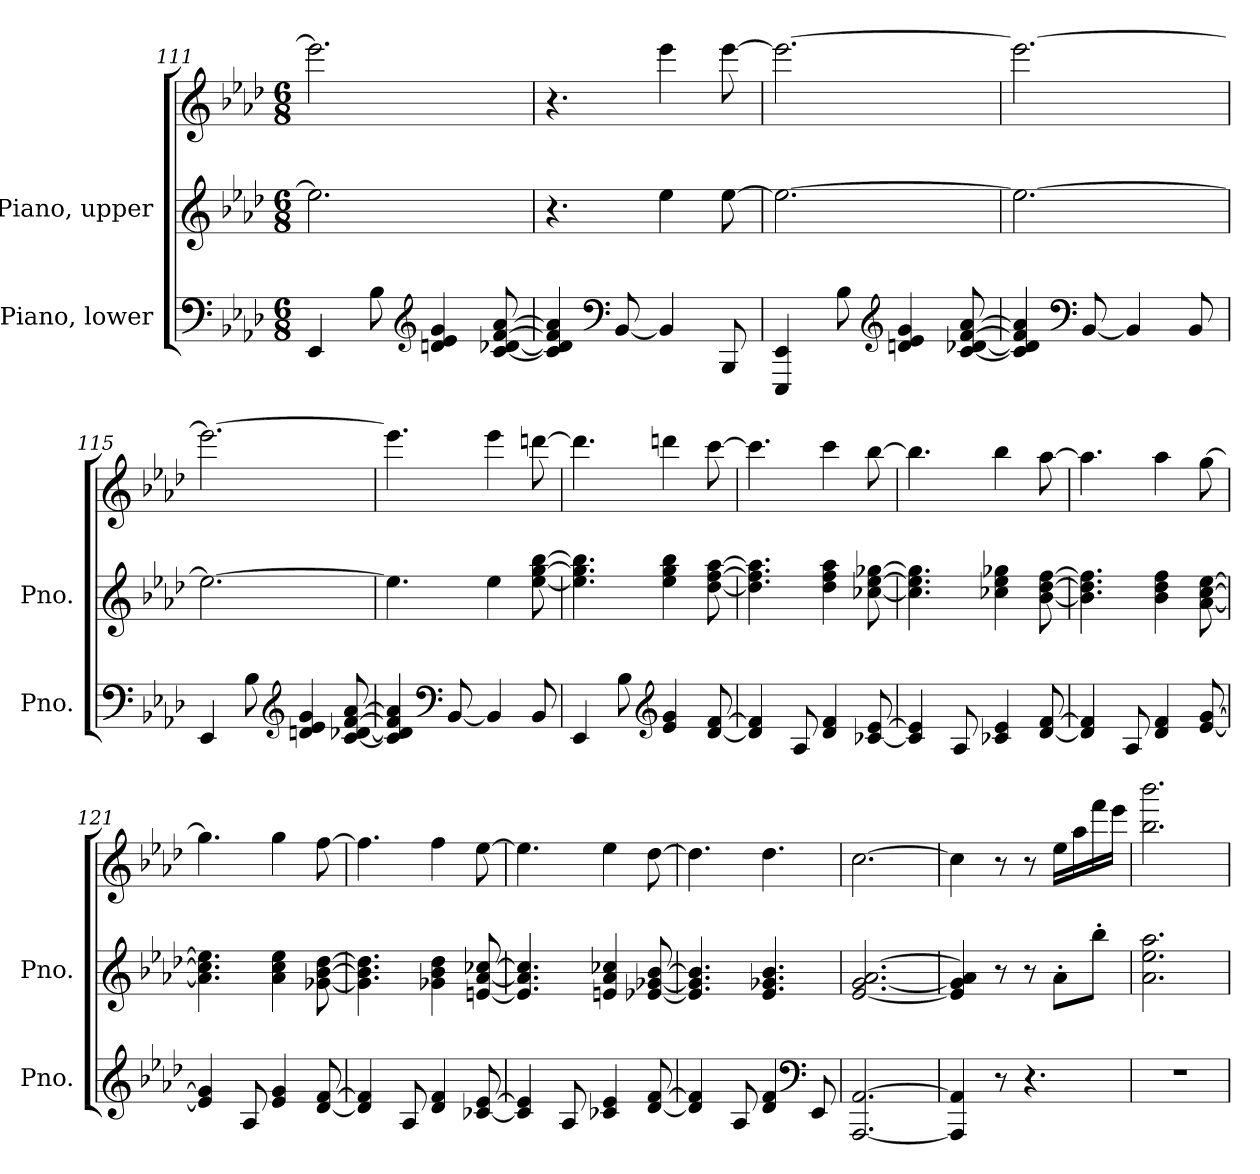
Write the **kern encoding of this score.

**kern	**kern	**kern
*part2	*part1	*part1
*staff3	*staff2	*staff1
*I"Piano, lower	*I"Piano, upper	*
*I'Pno.	*I'Pno.	*
*clefF4	*clefG2	*clefG2
*k[b-e-a-d-]	*k[b-e-a-d-]	*k[b-e-a-d-]
*M6/8	*M6/8	*M6/8
=111	=111	=111
4EE-/	2.ee-\]	2.eee-\]
8B-\	.	.
*clefG2	*	*
4dn/ 4e-/ 4g/	.	.
[8c/ [8d-X/ [8f/ [8a-/	.	.
=112	=112	=112
4c/] 4d-/] 4f/] 4a-/]	4.r	4.r
*clefF4	*	*
[8BB-/	.	.
4BB-/]	4ee-\	4eee-\
8BBB-/	[8ee-\	[8eee-\
!!LO:LB:g=z
=113	=113	=113
4EEE-/ 4EE-/	2.ee-\_	2.eee-\_
8B-\	.	.
*clefG2	*	*
4dn/ 4e-/ 4g/	.	.
[8c/ [8d-X/ [8f/ [8a-/	.	.
=114	=114	=114
4c/] 4d-/] 4f/] 4a-/]	2.ee-\_	2.eee-\_
*clefF4	*	*
[8BB-/	.	.
4BB-/]	.	.
8BB-/	.	.
=115	=115	=115
4EE-/	2.ee-\_	2.eee-\_
8B-\	.	.
*clefG2	*	*
4dn/ 4e-/ 4g/	.	.
[8c/ [8d-X/ [8f/ [8a-/	.	.
=116	=116	=116
4c/] 4d-/] 4f/] 4a-/]	4.ee-\]	4.eee-\]
*clefF4	*	*
[8BB-/	.	.
4BB-/]	4ee-\	4eee-\
8BB-/	[8ee-\ [8gg\ [8bb-\	[8dddn\
!!LO:LB:g=z
=117	=117	=117
4EE-/	4.ee-\] 4.gg\] 4.bb-\]	4.ddd\]
8B-\	.	.
*clefG2	*	*
4e-/ 4g/	4ee-\ 4gg\ 4bb-\	4dddn\
[8d-/ [8f/	[8dd-\ [8ff\ [8aa-\	[8ccc\
=118	=118	=118
4d-/] 4f/]	4.dd-\] 4.ff\] 4.aa-\]	4.ccc\]
8A-/	.	.
4d-/ 4f/	4dd-\ 4ff\ 4aa-\	4ccc\
[8c-X/ [8e-/	[8cc-X\ [8ee-\ [8gg-X\	[8bb-\
=119	=119	=119
4c-/] 4e-/]	4.cc-\] 4.ee-\] 4.gg-\]	4.bb-\]
8A-/	.	.
4c-X/ 4e-/	4cc-X\ 4ee-\ 4gg-X\	4bb-\
[8d-/ [8f/	[8b-\ [8dd-\ [8ff\	[8aa-\
=120	=120	=120
4d-/] 4f/]	4.b-\] 4.dd-\] 4.ff\]	4.aa-\]
8A-/	.	.
4d-/ 4f/	4b-\ 4dd-\ 4ff\	4aa-\
[8e-/ [8g/	[8a-\ [8cc\ [8ee-\	[8gg\
=121	=121	=121
4e-/] 4g/]	4.a-\] 4.cc\] 4.ee-\]	4.gg\]
8A-/	.	.
4e-/ 4g/	4a-\ 4cc\ 4ee-\	4gg\
[8d-/ [8f/	[8g-X\ [8b-\ [8dd-\	[8ff\
!!LO:LB:g=z
=122	=122	=122
4d-/] 4f/]	4.g-\] 4.b-\] 4.dd-\]	4.ff\]
8A-/	.	.
4d-/ 4f/	4g-X\ 4b-\ 4dd-\	4ff\
[8c-X/ [8e-/	[8en/ [8a-/ [8cc-X/	[8ee-\
=123	=123	=123
4c-/] 4e-/]	4.e/] 4.a-/] 4.cc-/]	4.ee-\]
8A-/	.	.
4c-X/ 4e-/	4en/ 4a-/ 4cc-X/	4ee-\
[8d-/ [8f/	[8e-X/ [8g-X/ [8b-/	[8dd-\
=124	=124	=124
4d-/] 4f/]	4.e-/] 4.g-/] 4.b-/]	4.dd-\]
8A-/	.	.
4d-/ 4f/	4.e-/ 4.g-X/ 4.b-/	4.dd-\
*clefF4	*	*
8EE-/	.	.
=125	=125	=125
[2.AAA-/ [2.AA-/	[2.e-/ [2.g/ [2.a-/	[2.cc\
=126	=126	=126
4AAA-/] 4AA-/]	4e-/] 4g/] 4a-/]	4cc\]
8r	8r	8r
4.r	8r	8r
.	8a-'\L	16ee-\LL
.	.	16aa-\
.	8bb-'\J	16fff\
.	.	16eee-\JJ
=127	=127	=127
2.r	2.a-\ 2.ee-\ 2.aa-\	2.bb-\ 2.bbb-\
=	=	=
*-	*-	*-
